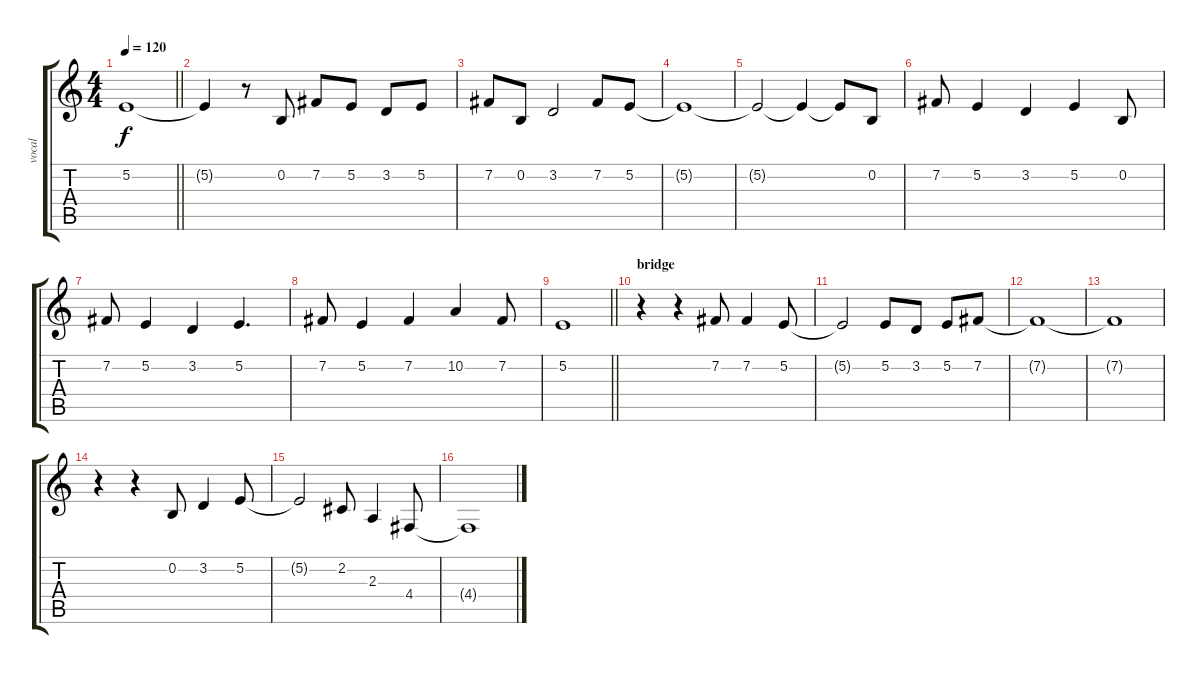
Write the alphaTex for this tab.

\track ("vocal" "vocal") {instrument voiceoohs}
\staff {score tabs}
\tuning (E4 B3 G3 D3 A2 E2) {hide}
\ts (4 4)
\tempo 120
\clef g2
\barLineRight lightlight
\ks c
5.2.1{dy f} |
5.2{t}.4 r.8 0.2.8 7.2.8 5.2.8 3.2.8 5.2.8 |
7.2.8 0.2.8 3.2.2 7.2.8 5.2.8 |
5.2{t}.1 |
5.2{t}.2 5.2{t}.4 5.2{t}.8 0.2.8 |
7.2.8 5.2.4 3.2.4 5.2.4 0.2.8 |
7.2.8 5.2.4 3.2.4 5.2.4{d} |
7.2.8 5.2.4 7.2.4 10.2.4 7.2.8 |
\barLineRight lightlight
5.2.1 |
\section ("" "bridge")
r.4 r.4 7.2.8 7.2.4 5.2.8 |
5.2{t}.2 5.2.8 3.2.8 5.2.8 7.2.8 |
7.2{t}.1 |
7.2{t}.1 |
r.4 r.4 0.2.8 3.2.4 5.2.8 |
5.2{t}.2 2.2.8 2.3.4 4.4.8 |
4.4{t}.1
